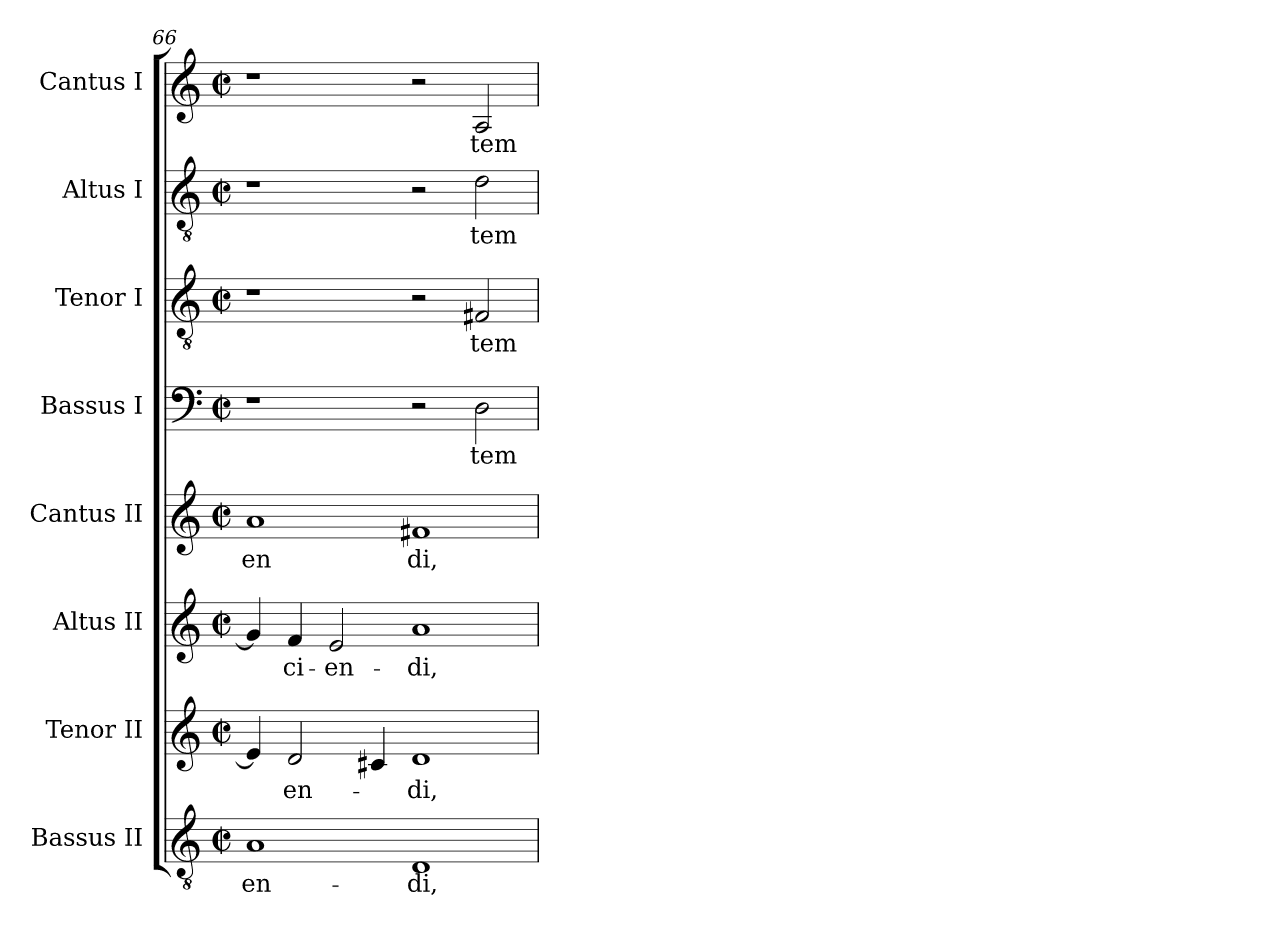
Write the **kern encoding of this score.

**kern	**text	**kern	**text	**kern	**text	**kern	**text	**kern	**text	**kern	**text	**kern	**text	**kern	**text
*part8	*part8	*part7	*part7	*part6	*part6	*part5	*part5	*part4	*part4	*part3	*part3	*part2	*part2	*part1	*part1
*staff8	*staff8	*staff7	*staff7	*staff6	*staff6	*staff5	*staff5	*staff4	*staff4	*staff3	*staff3	*staff2	*staff2	*staff1	*staff1
*I"Bassus II	*	*I"Tenor II	*	*I"Altus II	*	*I"Cantus II	*	*I"Bassus I	*	*I"Tenor I	*	*I"Altus I	*	*I"Cantus I	*
*clefGv2	*	*clefG2	*	*clefG2	*	*clefG2	*	*clefF4	*	*clefGv2	*	*clefGv2	*	*clefG2	*
*	*	*	*	*	*	*k[]	*	*	*	*	*	*	*	*	*
*	*	*	*	*	*	*C:	*	*	*	*	*	*	*	*	*
*M2/2	*	*M2/2	*	*M2/2	*	*M2/2	*	*M2/2	*	*M2/2	*	*M2/2	*	*M2/2	*
*met(c|)	*	*met(c|)	*	*met(c|)	*	*met(c|)	*	*met(c|)	*	*met(c|)	*	*met(c|)	*	*met(c|)	*
=66	=66	=66	=66	=66	=66	=66	=66	=66	=66	=66	=66	=66	=66	=66	=66
!	!LO:LY:b:cj	!	!	!	!	!	!LO:LY:b:cj	!	!	!	!	!	!	!	!
1A	-en-	4e/]	.	4g/]	.	1a	en	1r	.	1r	.	1r	.	1r	.
!	!	!	!LO:LY:b:cj	!	!LO:LY:b:cj	!	!	!	!	!	!	!	!	!	!
.	.	2d/	-en-	4f/	-ci-	.	.	.	.	.	.	.	.	.	.
!	!	!	!	!	!LO:LY:b:cj	!	!	!	!	!	!	!	!	!	!
.	.	.	.	2e/	-en-	.	.	.	.	.	.	.	.	.	.
.	.	4c#X/	.	.	.	.	.	.	.	.	.	.	.	.	.
!	!LO:LY:b:cj	!	!LO:LY:b:cj	!	!LO:LY:b:cj	!	!LO:LY:b:cj	!	!	!	!	!	!	!	!
1D	-di,	1d	-di,	1a	-di,	1f#X	di,	2r	.	2r	.	2r	.	2r	.
!	!	!	!	!	!	!	!	!	!LO:LY:b:cj	!	!LO:LY:b:cj	!	!LO:LY:b:cj	!	!LO:LY:b:cj
.	.	.	.	.	.	.	.	2D\	tem-	2F#X/	tem	2d\	tem-	2A/	tem
=	=	=	=	=	=	=	=	=	=	=	=	=	=	=	=
*-	*-	*-	*-	*-	*-	*-	*-	*-	*-	*-	*-	*-	*-	*-	*-
